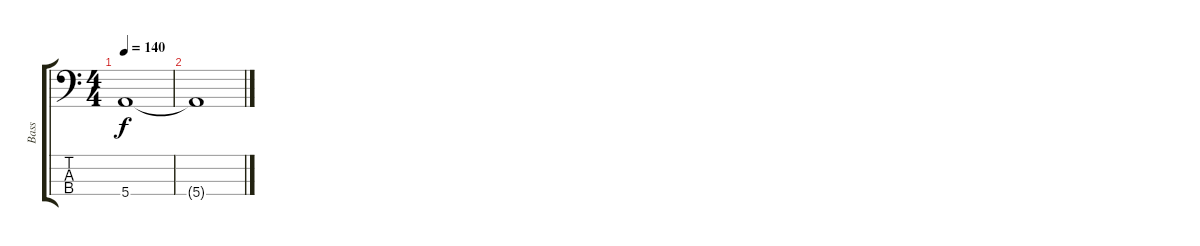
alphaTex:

\track ("Bass" "Bass") {instrument electricbassfinger}
\staff {score tabs}
\tuning (G2 D2 A1 E1) {hide}
\ts (4 4)
\tempo 140
\clef f4
\ks c
5.4.1{dy f} |
5.4{t}.1
